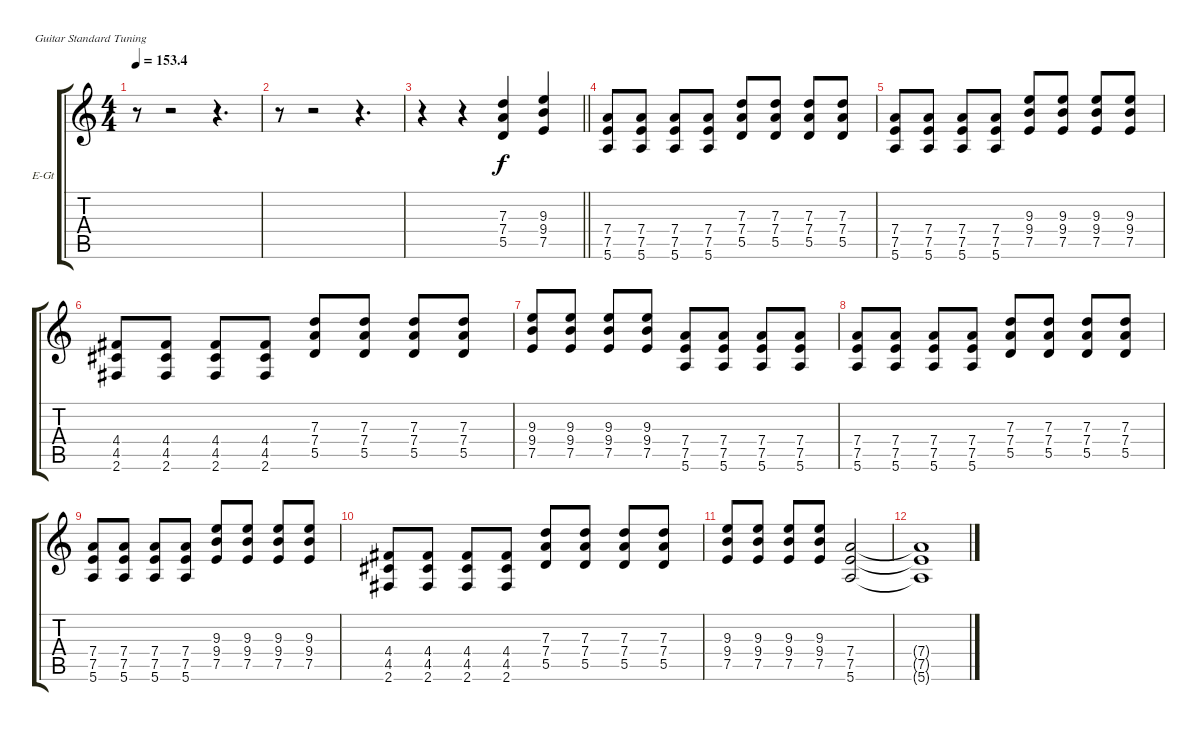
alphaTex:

\bracketExtendMode groupsimilarinstruments
\firstSystemTrackNameOrientation horizontal
\otherSystemsTrackNameOrientation horizontal
\track ("guitar" "E-Gt") {instrument electricguitarjazz}
\staff {score tabs}
\tuning (E4 B3 G3 D3 A2 E2)
\ts (4 4)
\tempo
153.4
\accidentals auto
\clef g2
\ottava regular
\simile none
\ks c
r.8{dy f} r.2 r.4{d} |
r.8 r.2 r.4{d} |
\barLineRight lightlight
r.4 r.4 (7.3 7.4 5.5).4 (9.3 9.4 7.5).4 |
(7.4 7.5 5.6).8 (7.4 7.5 5.6).8 (7.4 7.5 5.6).8 (7.4 7.5 5.6).8 (7.3 7.4 5.5).8 (7.3 7.4 5.5).8 (7.3 7.4 5.5).8 (7.3 7.4 5.5).8 |
(7.4 7.5 5.6).8 (7.4 7.5 5.6).8 (7.4 7.5 5.6).8 (7.4 7.5 5.6).8 (9.3 9.4 7.5).8 (9.3 9.4 7.5).8 (9.3 9.4 7.5).8 (9.3 9.4 7.5).8 |
(4.4 4.5 2.6).8 (4.4 4.5 2.6).8 (4.4 4.5 2.6).8 (4.4 4.5 2.6).8 (7.3 7.4 5.5).8 (7.3 7.4 5.5).8 (7.3 7.4 5.5).8 (7.3 7.4 5.5).8 |
(9.3 9.4 7.5).8 (9.3 9.4 7.5).8 (9.3 9.4 7.5).8 (9.3 9.4 7.5).8 (7.4 7.5 5.6).8 (7.4 7.5 5.6).8 (7.4 7.5 5.6).8 (7.4 7.5 5.6).8 |
(7.4 7.5 5.6).8 (7.4 7.5 5.6).8 (7.4 7.5 5.6).8 (7.4 7.5 5.6).8 (7.3 7.4 5.5).8 (7.3 7.4 5.5).8 (7.3 7.4 5.5).8 (7.3 7.4 5.5).8 |
(7.4 7.5 5.6).8 (7.4 7.5 5.6).8 (7.4 7.5 5.6).8 (7.4 7.5 5.6).8 (9.3 9.4 7.5).8 (9.3 9.4 7.5).8 (9.3 9.4 7.5).8 (9.3 9.4 7.5).8 |
(4.4 4.5 2.6).8 (4.4 4.5 2.6).8 (4.4 4.5 2.6).8 (4.4 4.5 2.6).8 (7.3 7.4 5.5).8 (7.3 7.4 5.5).8 (7.3 7.4 5.5).8 (7.3 7.4 5.5).8 |
(9.3 9.4 7.5).8 (9.3 9.4 7.5).8 (9.3 9.4 7.5).8 (9.3 9.4 7.5).8 (7.4 7.5 5.6).2 |
(7.4{t} 7.5{t} 5.6{t}).1
